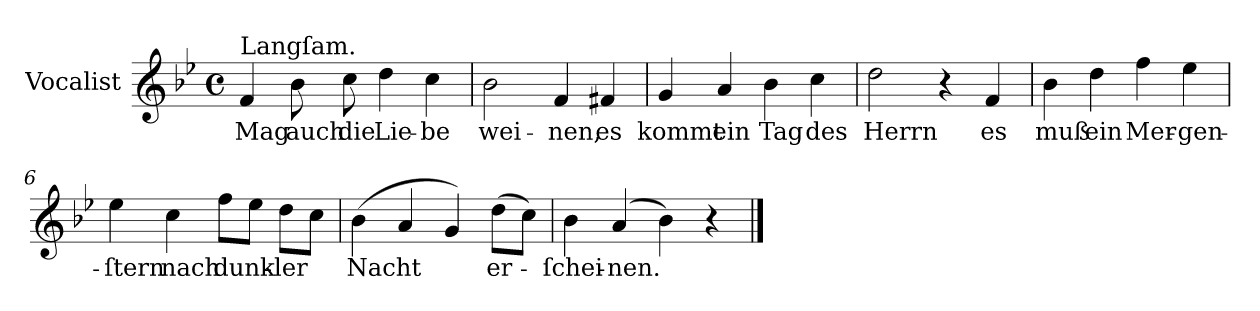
**kern	**text
*part1	*part1
*staff1	*staff1
*I"Vocalist	*
*clefG2	*
*k[b-e-]	*
*B-:	*
*M4/4	*
*met(c)	*
=1	=1
!LO:TX:a:t=Langſam.	!
4f	Mag
8b-	auch
8cc	die
4dd	Lie-
4cc	-be
=2	=2
2b-	wei-
4f	-nen,
4f#X	es
=3	=3
4g	kommt
4a	ein
4b-	Tag
4cc	des
=4	=4
2dd	Herrn
4r	.
4f	es
=5	=5
4b-	muß
4dd	ein
4ff	Mer-
4ee-	-gen-
=6	=6
4ee-	-ſtern
4cc	nach
8ffL	dunk-
8ee-J	.
8ddL	-ler
8ccJ	.
=7	=7
(<4b-	Nacht
4a	.
4g)	.
(8ddL	er-
8ccJ)	.
=8	=8
4b-	-ſchei-
(<4a	-nen.
4b-)	.
4r	.
==	==
*-	*-
